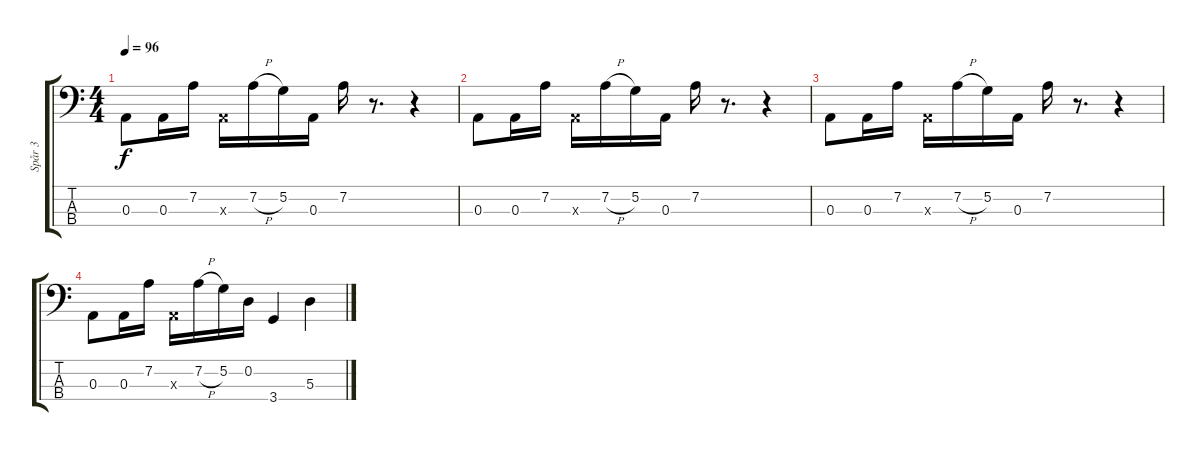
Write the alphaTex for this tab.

\track ("Spår 3" "Spår 3") {instrument slapbass1}
\staff {score tabs}
\tuning (G2 D2 A1 E1) {hide}
\ts (4 4)
\tempo 96
\clef f4
\ks c
0.3.8{dy f} 0.3.16 7.2.16 0.3{x}.16 7.2{h}.16 5.2.16 0.3.16 7.2.16 r.8{d} r.4 |
0.3.8 0.3.16 7.2.16 0.3{x}.16 7.2{h}.16 5.2.16 0.3.16 7.2.16 r.8{d} r.4 |
0.3.8 0.3.16 7.2.16 0.3{x}.16 7.2{h}.16 5.2.16 0.3.16 7.2.16 r.8{d} r.4 |
0.3.8 0.3.16 7.2.16 0.3{x}.16 7.2{h}.16 5.2.16 0.2.16 3.4.4 5.3.4
